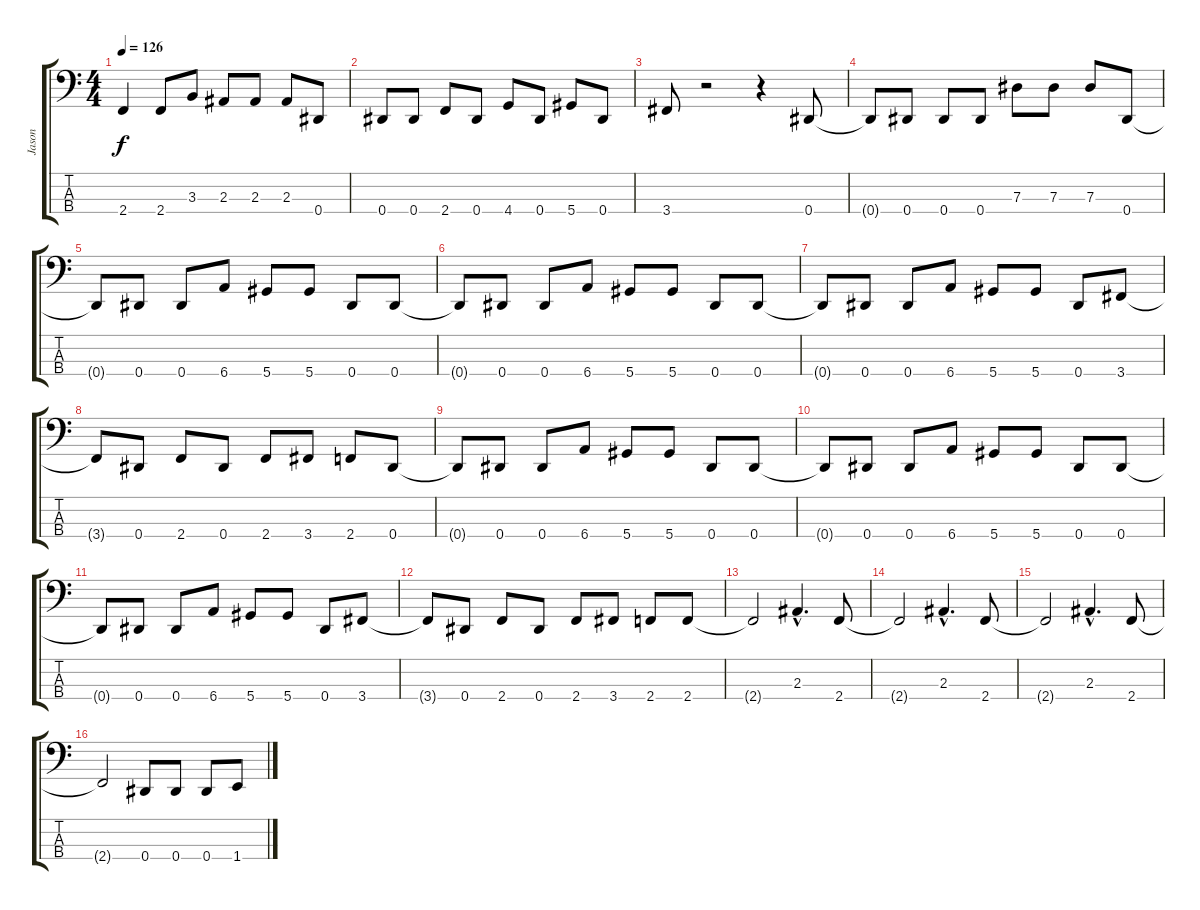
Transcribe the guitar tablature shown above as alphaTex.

\track ("Jason" "Jason") {instrument electricbasspick}
\staff {score tabs}
\tuning (Gb2 Db2 Ab1 Eb1) {hide}
\ts (4 4)
\tempo 126
\clef f4
\ks c
2.4.4{dy f} 2.4.8 3.3.8 2.3.8 2.3.8 2.3.8 0.4.8 |
0.4.8 0.4.8 2.4.8 0.4.8 4.4.8 0.4.8 5.4.8 0.4.8 |
3.4.8 r.2 r.4 0.4.8 |
0.4{t}.8 0.4.8 0.4.8 0.4.8 7.3.8 7.3.8 7.3.8 0.4.8 |
0.4{t}.8 0.4.8 0.4.8 6.4.8 5.4.8 5.4.8 0.4.8 0.4.8 |
0.4{t}.8 0.4.8 0.4.8 6.4.8 5.4.8 5.4.8 0.4.8 0.4.8 |
0.4{t}.8 0.4.8 0.4.8 6.4.8 5.4.8 5.4.8 0.4.8 3.4.8 |
3.4{t}.8 0.4.8 2.4.8 0.4.8 2.4.8 3.4.8 2.4.8 0.4.8 |
0.4{t}.8 0.4.8 0.4.8 6.4.8 5.4.8 5.4.8 0.4.8 0.4.8 |
0.4{t}.8 0.4.8 0.4.8 6.4.8 5.4.8 5.4.8 0.4.8 0.4.8 |
0.4{t}.8 0.4.8 0.4.8 6.4.8 5.4.8 5.4.8 0.4.8 3.4.8 |
3.4{t}.8 0.4.8 2.4.8 0.4.8 2.4.8 3.4.8 2.4.8 2.4.8 |
2.4{t}.2 2.3{hac}.4{d} 2.4.8 |
2.4{t}.2 2.3{hac}.4{d} 2.4.8 |
2.4{t}.2 2.3{hac}.4{d} 2.4.8 |
2.4{t}.2 0.4.8 0.4.8 0.4.8 1.4.8
